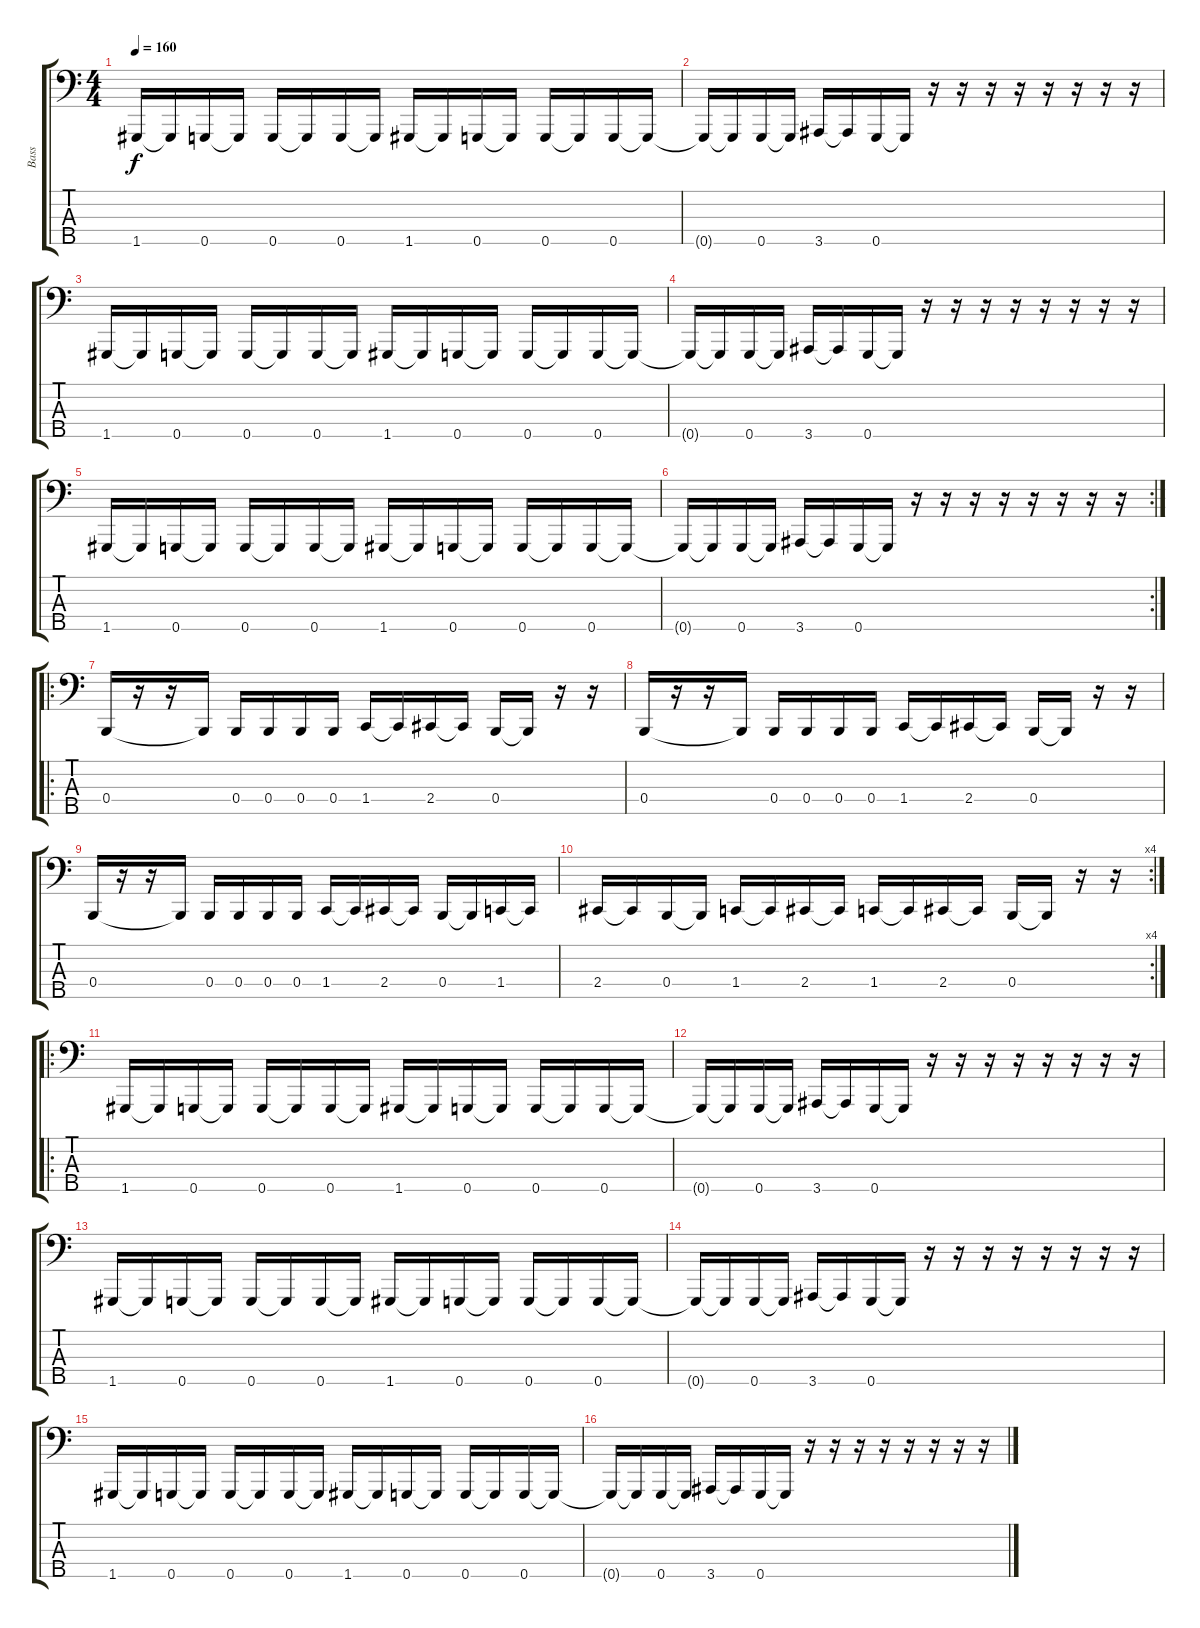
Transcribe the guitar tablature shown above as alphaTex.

\track ("Bass" "Bass") {instrument slapbass1}
\staff {score tabs}
\tuning (F2 C2 G1 B0 G0) {hide}
\ts (4 4)
\tempo 160
\clef f4
\ks c
1.5.16{dy f} 1.5{t}.16 0.5.16 0.5{t}.16 0.5.16 0.5{t}.16 0.5.16 0.5{t}.16 1.5.16 1.5{t}.16 0.5.16 0.5{t}.16 0.5.16 0.5{t}.16 0.5.16 0.5{t}.16 |
0.5{t}.16 0.5{t}.16 0.5.16 0.5{t}.16 3.5.16 3.5{t}.16 0.5.16 0.5{t}.16 r.16 r.16 r.16 r.16 r.16 r.16 r.16 r.16 |
1.5.16 1.5{t}.16 0.5.16 0.5{t}.16 0.5.16 0.5{t}.16 0.5.16 0.5{t}.16 1.5.16 1.5{t}.16 0.5.16 0.5{t}.16 0.5.16 0.5{t}.16 0.5.16 0.5{t}.16 |
0.5{t}.16 0.5{t}.16 0.5.16 0.5{t}.16 3.5.16 3.5{t}.16 0.5.16 0.5{t}.16 r.16 r.16 r.16 r.16 r.16 r.16 r.16 r.16 |
1.5.16 1.5{t}.16 0.5.16 0.5{t}.16 0.5.16 0.5{t}.16 0.5.16 0.5{t}.16 1.5.16 1.5{t}.16 0.5.16 0.5{t}.16 0.5.16 0.5{t}.16 0.5.16 0.5{t}.16 |
\rc 2
0.5{t}.16 0.5{t}.16 0.5.16 0.5{t}.16 3.5.16 3.5{t}.16 0.5.16 0.5{t}.16 r.16 r.16 r.16 r.16 r.16 r.16 r.16 r.16 |
\ro
0.4.16 r.16 r.16 0.4{t}.16 0.4.16 0.4.16 0.4.16 0.4.16 1.4.16 1.4{t}.16 2.4.16 2.4{t}.16 0.4.16 0.4{t}.16 r.16 r.16 |
0.4.16 r.16 r.16 0.4{t}.16 0.4.16 0.4.16 0.4.16 0.4.16 1.4.16 1.4{t}.16 2.4.16 2.4{t}.16 0.4.16 0.4{t}.16 r.16 r.16 |
0.4.16 r.16 r.16 0.4{t}.16 0.4.16 0.4.16 0.4.16 0.4.16 1.4.16 1.4{t}.16 2.4.16 2.4{t}.16 0.4.16 0.4{t}.16 1.4.16 1.4{t}.16 |
\rc 4
2.4.16 2.4{t}.16 0.4.16 0.4{t}.16 1.4.16 1.4{t}.16 2.4.16 2.4{t}.16 1.4.16 1.4{t}.16 2.4.16 2.4{t}.16 0.4.16 0.4{t}.16 r.16 r.16 |
\ro
1.5.16 1.5{t}.16 0.5.16 0.5{t}.16 0.5.16 0.5{t}.16 0.5.16 0.5{t}.16 1.5.16 1.5{t}.16 0.5.16 0.5{t}.16 0.5.16 0.5{t}.16 0.5.16 0.5{t}.16 |
0.5{t}.16 0.5{t}.16 0.5.16 0.5{t}.16 3.5.16 3.5{t}.16 0.5.16 0.5{t}.16 r.16 r.16 r.16 r.16 r.16 r.16 r.16 r.16 |
1.5.16 1.5{t}.16 0.5.16 0.5{t}.16 0.5.16 0.5{t}.16 0.5.16 0.5{t}.16 1.5.16 1.5{t}.16 0.5.16 0.5{t}.16 0.5.16 0.5{t}.16 0.5.16 0.5{t}.16 |
0.5{t}.16 0.5{t}.16 0.5.16 0.5{t}.16 3.5.16 3.5{t}.16 0.5.16 0.5{t}.16 r.16 r.16 r.16 r.16 r.16 r.16 r.16 r.16 |
1.5.16 1.5{t}.16 0.5.16 0.5{t}.16 0.5.16 0.5{t}.16 0.5.16 0.5{t}.16 1.5.16 1.5{t}.16 0.5.16 0.5{t}.16 0.5.16 0.5{t}.16 0.5.16 0.5{t}.16 |
0.5{t}.16 0.5{t}.16 0.5.16 0.5{t}.16 3.5.16 3.5{t}.16 0.5.16 0.5{t}.16 r.16 r.16 r.16 r.16 r.16 r.16 r.16 r.16
